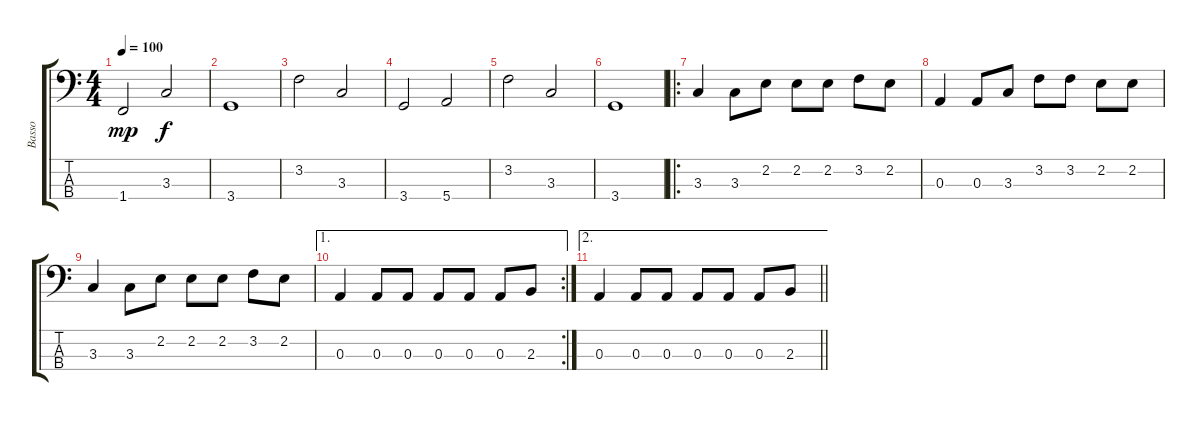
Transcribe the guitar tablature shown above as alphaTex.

\track ("Basso" "Basso") {instrument electricbasspick}
\staff {score tabs}
\tuning (G2 D2 A1 E1) {hide}
\ts (4 4)
\tempo 100
\clef f4
\ks c
1.4.2{dy mp} 3.3.2{dy f} |
3.4.1 |
3.2.2 3.3.2 |
3.4.2 5.4.2 |
3.2.2 3.3.2 |
3.4.1 |
\ro
3.3.4 3.3.8 2.2.8 2.2.8 2.2.8 3.2.8 2.2.8 |
0.3.4 0.3.8 3.3.8 3.2.8 3.2.8 2.2.8 2.2.8 |
3.3.4 3.3.8 2.2.8 2.2.8 2.2.8 3.2.8 2.2.8 |
\ae 1
\rc 2
0.3.4 0.3.8 0.3.8 0.3.8 0.3.8 0.3.8 2.3.8 |
\ae 2
\barLineRight lightlight
0.3.4 0.3.8 0.3.8 0.3.8 0.3.8 0.3.8 2.3.8
